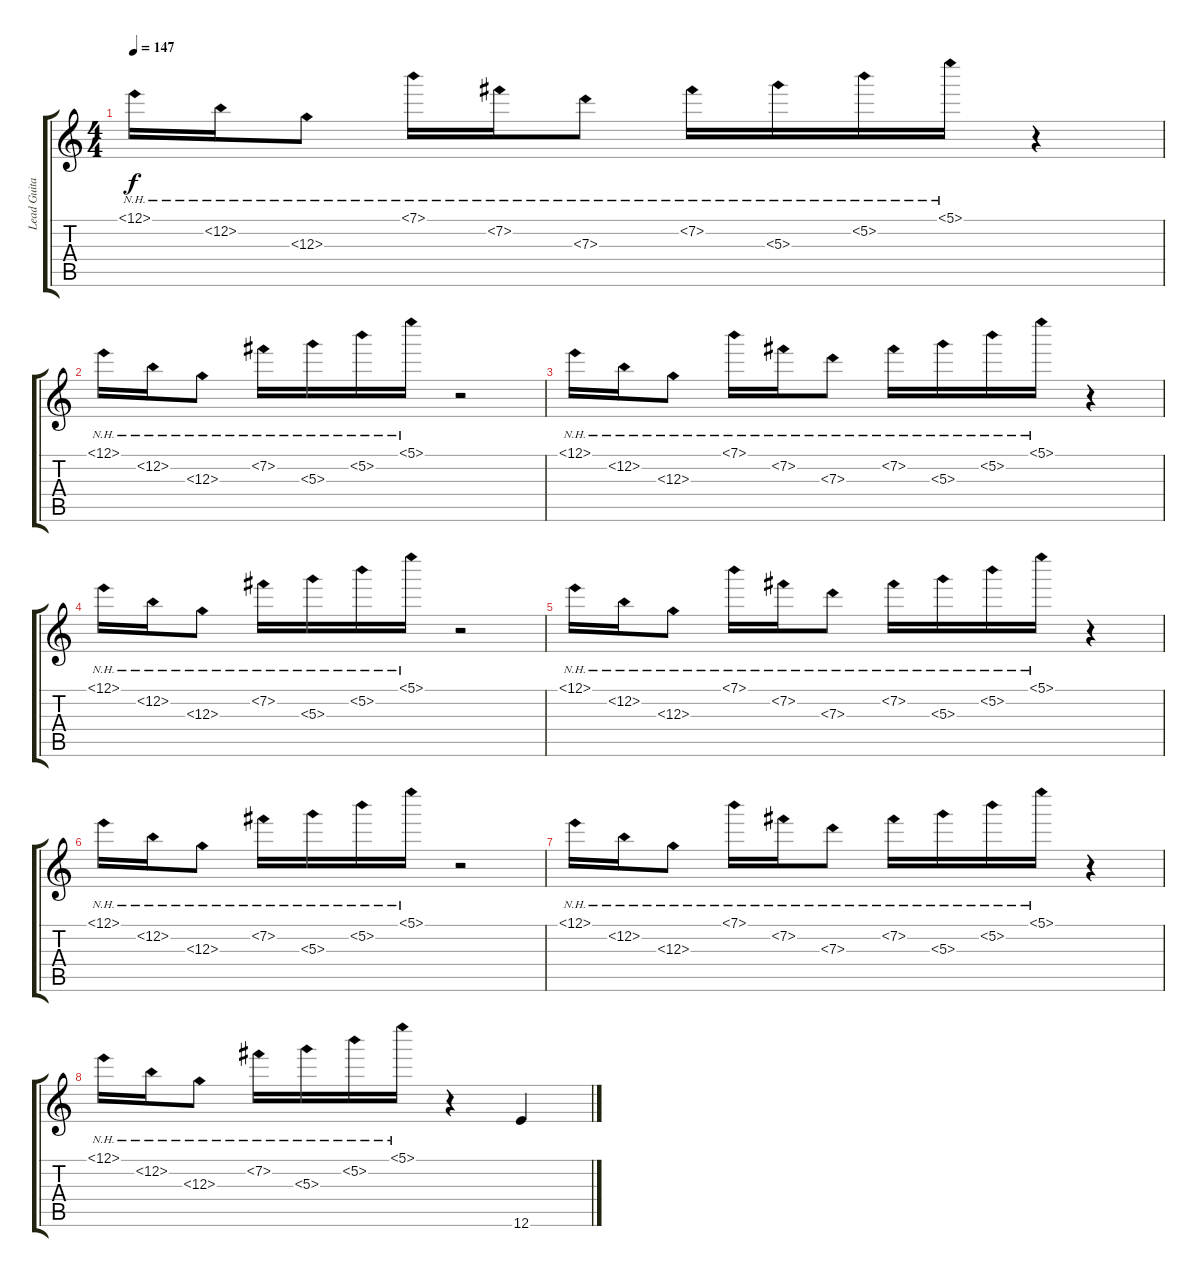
\track ("Lead Guitar" "Lead Guita") {instrument distortionguitar}
\staff {score tabs}
\tuning (E4 B3 G3 D3 A2 E2) {hide}
\ts (4 4)
\tempo 147
\clef g2
\ks c
12.1{nh}.16{dy f} 12.2{nh}.16 12.3{nh}.8 7.1{nh}.16 7.2{nh}.16 7.3{nh}.8 7.2{nh}.16 5.3{nh}.16 5.2{nh}.16 5.1{nh}.16 r.4 |
12.1{nh}.16 12.2{nh}.16 12.3{nh}.8 7.2{nh}.16 5.3{nh}.16 5.2{nh}.16 5.1{nh}.16 r.2 |
12.1{nh}.16 12.2{nh}.16 12.3{nh}.8 7.1{nh}.16 7.2{nh}.16 7.3{nh}.8 7.2{nh}.16 5.3{nh}.16 5.2{nh}.16 5.1{nh}.16 r.4 |
12.1{nh}.16 12.2{nh}.16 12.3{nh}.8 7.2{nh}.16 5.3{nh}.16 5.2{nh}.16 5.1{nh}.16 r.2 |
12.1{nh}.16 12.2{nh}.16 12.3{nh}.8 7.1{nh}.16 7.2{nh}.16 7.3{nh}.8 7.2{nh}.16 5.3{nh}.16 5.2{nh}.16 5.1{nh}.16 r.4 |
12.1{nh}.16 12.2{nh}.16 12.3{nh}.8 7.2{nh}.16 5.3{nh}.16 5.2{nh}.16 5.1{nh}.16 r.2 |
12.1{nh}.16 12.2{nh}.16 12.3{nh}.8 7.1{nh}.16 7.2{nh}.16 7.3{nh}.8 7.2{nh}.16 5.3{nh}.16 5.2{nh}.16 5.1{nh}.16 r.4 |
12.1{nh}.16 12.2{nh}.16 12.3{nh}.8 7.2{nh}.16 5.3{nh}.16 5.2{nh}.16 5.1{nh}.16 r.4 12.6.4
